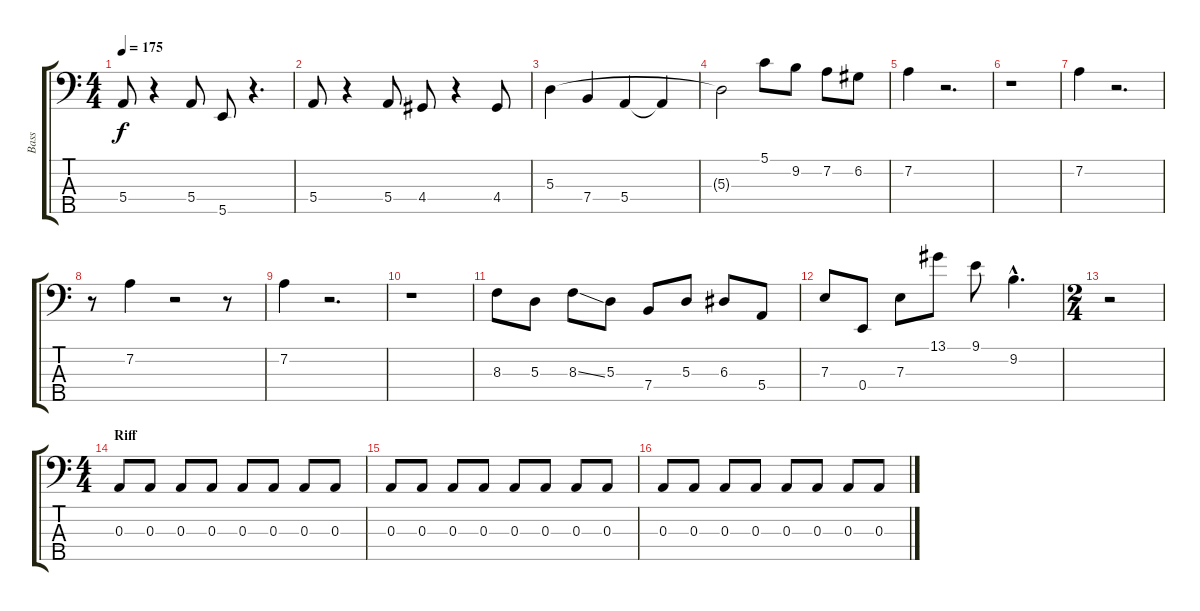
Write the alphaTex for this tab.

\track ("Bass" "Bass") {instrument electricbassfinger}
\staff {score tabs}
\tuning (G2 D2 A1 E1 B0) {hide}
\ts (4 4)
\tempo 175
\clef f4
\ks c
5.4.8{dy f} r.4 5.4.8 5.5.8 r.4{d} |
5.4.8 r.4 5.4.8 4.4.8 r.4 4.4.8 |
5.3.4 7.4.4 5.4.4 5.4{t}.4 |
5.3{t}.2 5.1.8 9.2.8 7.2.8 6.2.8 |
7.2.4 r.2{d} |
r.1 |
7.2.4 r.2{d} |
r.8 7.2.4 r.2 r.8 |
7.2.4 r.2{d} |
r.1 |
8.3.8 5.3.8 8.3{ss}.8 5.3.8 7.4.8 5.3.8 6.3.8 5.4.8 |
7.3.8 0.4.8 7.3.8 13.1.8 9.1.8 9.2{hac}.4{d} |
\ts (2 4)
r.2 |
\ts (4 4)
\section ("" "Riff")
0.3.8 0.3.8 0.3.8 0.3.8 0.3.8 0.3.8 0.3.8 0.3.8 |
0.3.8 0.3.8 0.3.8 0.3.8 0.3.8 0.3.8 0.3.8 0.3.8 |
0.3.8 0.3.8 0.3.8 0.3.8 0.3.8 0.3.8 0.3.8 0.3.8
